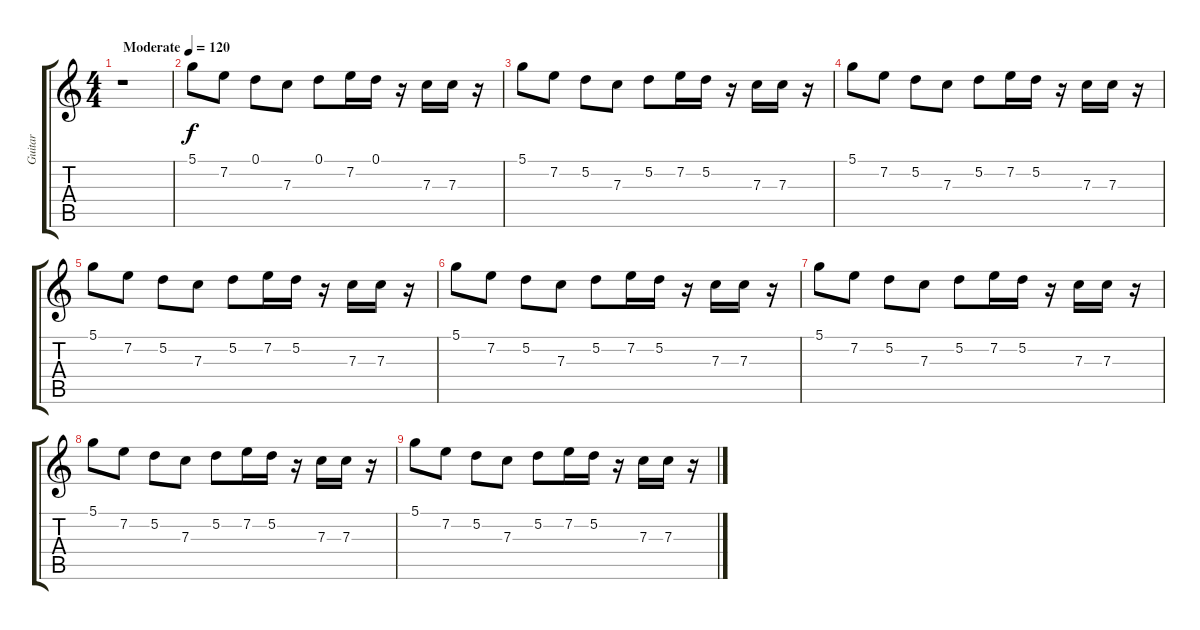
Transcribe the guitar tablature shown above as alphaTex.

\track ("Guitar" "Guitar") {instrument distortionguitar}
\staff {score tabs}
\tuning (D4 A3 F3 C3 G2 C2) {hide}
\ts (4 4)
\tempo (120 "Moderate")
\clef g2
\ks c
r.1{dy f instrument distortionguitar} |
5.1.8 7.2.8 0.1.8 7.3.8 0.1.8 7.2.16 0.1.16 r.16 7.3.16 7.3.16 r.16 |
5.1.8 7.2.8 5.2.8 7.3.8 5.2.8 7.2.16 5.2.16 r.16 7.3.16 7.3.16 r.16 |
5.1.8 7.2.8 5.2.8 7.3.8 5.2.8 7.2.16 5.2.16 r.16 7.3.16 7.3.16 r.16 |
5.1.8 7.2.8 5.2.8 7.3.8 5.2.8 7.2.16 5.2.16 r.16 7.3.16 7.3.16 r.16 |
5.1.8 7.2.8 5.2.8 7.3.8 5.2.8 7.2.16 5.2.16 r.16 7.3.16 7.3.16 r.16 |
5.1.8 7.2.8 5.2.8 7.3.8 5.2.8 7.2.16 5.2.16 r.16 7.3.16 7.3.16 r.16 |
5.1.8 7.2.8 5.2.8 7.3.8 5.2.8 7.2.16 5.2.16 r.16 7.3.16 7.3.16 r.16 |
5.1.8 7.2.8 5.2.8 7.3.8 5.2.8 7.2.16 5.2.16 r.16 7.3.16 7.3.16 r.16
